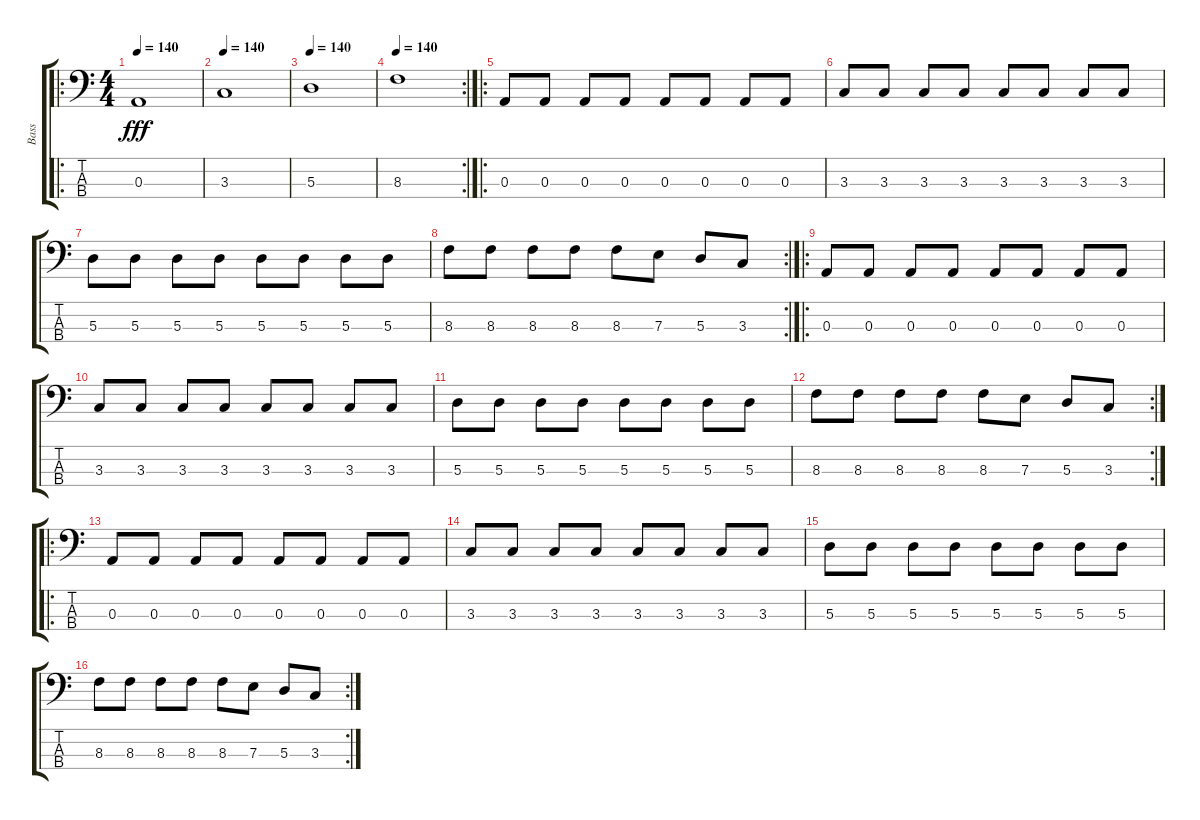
\track ("Bass" "Bass") {instrument electricbassfinger}
\staff {score tabs}
\tuning (G2 D2 A1 D1) {hide}
\ro
\ts (4 4)
\tempo 140
\clef f4
\ks c
0.3.1{dy fff instrument electricbassfinger} |
\tempo 140
3.3.1 |
\tempo 140
5.3.1 |
\rc 2
\tempo 140
8.3.1 |
\ro
0.3.8 0.3.8 0.3.8 0.3.8 0.3.8 0.3.8 0.3.8 0.3.8 |
3.3.8 3.3.8 3.3.8 3.3.8 3.3.8 3.3.8 3.3.8 3.3.8 |
5.3.8 5.3.8 5.3.8 5.3.8 5.3.8 5.3.8 5.3.8 5.3.8 |
\rc 2
8.3.8 8.3.8 8.3.8 8.3.8 8.3.8 7.3.8 5.3.8 3.3.8 |
\ro
0.3.8 0.3.8 0.3.8 0.3.8 0.3.8 0.3.8 0.3.8 0.3.8 |
3.3.8 3.3.8 3.3.8 3.3.8 3.3.8 3.3.8 3.3.8 3.3.8 |
5.3.8 5.3.8 5.3.8 5.3.8 5.3.8 5.3.8 5.3.8 5.3.8 |
\rc 2
8.3.8 8.3.8 8.3.8 8.3.8 8.3.8 7.3.8 5.3.8 3.3.8 |
\ro
0.3.8 0.3.8 0.3.8 0.3.8 0.3.8 0.3.8 0.3.8 0.3.8 |
3.3.8 3.3.8 3.3.8 3.3.8 3.3.8 3.3.8 3.3.8 3.3.8 |
5.3.8 5.3.8 5.3.8 5.3.8 5.3.8 5.3.8 5.3.8 5.3.8 |
\rc 2
8.3.8 8.3.8 8.3.8 8.3.8 8.3.8 7.3.8 5.3.8 3.3.8
